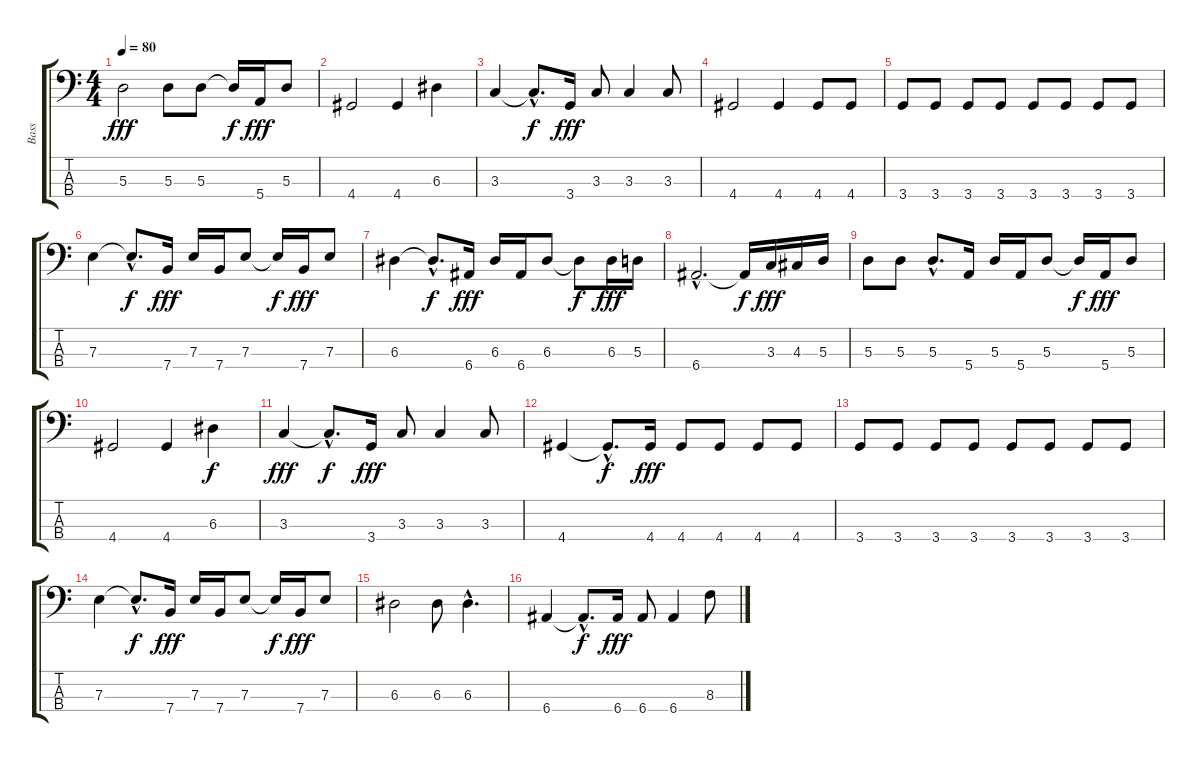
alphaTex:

\track ("Bass" "Bass") {instrument electricbassfinger}
\staff {score tabs}
\tuning (G2 D2 A1 E1) {hide}
\ts (4 4)
\tempo 80
\clef f4
\ks c
5.3.2{dy fff} 5.3.8 5.3.8 5.3{t}.16{dy f} 5.4.16{dy fff} 5.3.8 |
4.4.2 4.4.4 6.3.4 |
3.3.4 3.3{hac t}.8{d dy f} 3.4.16{dy fff} 3.3.8 3.3.4 3.3.8 |
4.4.2 4.4.4 4.4.8 4.4.8 |
3.4.8 3.4.8 3.4.8 3.4.8 3.4.8 3.4.8 3.4.8 3.4.8 |
7.3.4 7.3{hac t}.8{d dy f} 7.4.16{dy fff} 7.3.16 7.4.16 7.3.8 7.3{t}.16{dy f} 7.4.16{dy fff} 7.3.8 |
6.3.4 6.3{hac t}.8{d dy f} 6.4.16{dy fff} 6.3.16 6.4.16 6.3.8 6.3{t}.8{dy f} 6.3.16{dy fff} 5.3.16 |
6.4{hac}.2{d} 6.4{t}.16{dy f} 3.3.16{dy fff} 4.3.16 5.3.16 |
5.3.8 5.3.8 5.3{hac}.8{d} 5.4.16 5.3.16 5.4.16 5.3.8 5.3{t}.16{dy f} 5.4.16{dy fff} 5.3.8 |
4.4.2 4.4.4 6.3.4{dy f} |
3.3.4{dy fff} 3.3{hac t}.8{d dy f} 3.4.16{dy fff} 3.3.8 3.3.4 3.3.8 |
4.4.4 4.4{hac t}.8{d dy f} 4.4.16{dy fff} 4.4.8 4.4.8 4.4.8 4.4.8 |
3.4.8 3.4.8 3.4.8 3.4.8 3.4.8 3.4.8 3.4.8 3.4.8 |
7.3.4 7.3{hac t}.8{d dy f} 7.4.16{dy fff} 7.3.16 7.4.16 7.3.8 7.3{t}.16{dy f} 7.4.16{dy fff} 7.3.8 |
6.3.2 6.3.8 6.3{hac}.4{d} |
6.4.4 6.4{hac t}.8{d dy f} 6.4.16{dy fff} 6.4.8 6.4.4 8.3.8
